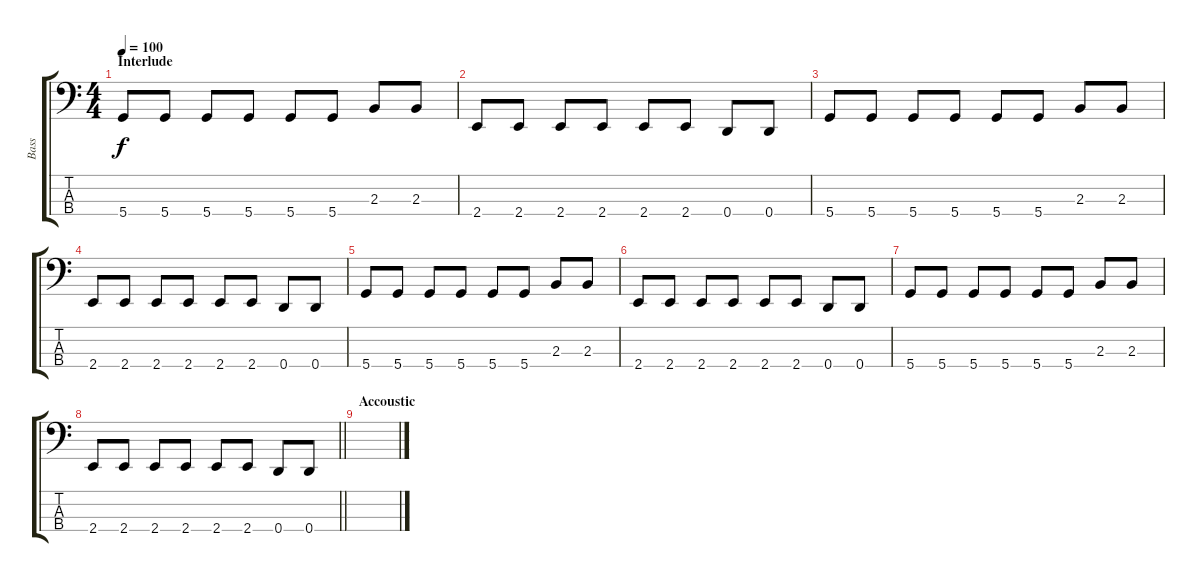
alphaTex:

\track ("Bass" "Bass") {instrument electricbasspick}
\staff {score tabs}
\tuning (G2 D2 A1 D1) {hide}
\ts (4 4)
\section ("" "Interlude")
\tempo 100
\clef f4
\ks c
5.4.8{dy f} 5.4.8 5.4.8 5.4.8 5.4.8 5.4.8 2.3.8 2.3.8 |
2.4.8 2.4.8 2.4.8 2.4.8 2.4.8 2.4.8 0.4.8 0.4.8 |
5.4.8 5.4.8 5.4.8 5.4.8 5.4.8 5.4.8 2.3.8 2.3.8 |
2.4.8 2.4.8 2.4.8 2.4.8 2.4.8 2.4.8 0.4.8 0.4.8 |
5.4.8 5.4.8 5.4.8 5.4.8 5.4.8 5.4.8 2.3.8 2.3.8 |
2.4.8 2.4.8 2.4.8 2.4.8 2.4.8 2.4.8 0.4.8 0.4.8 |
5.4.8 5.4.8 5.4.8 5.4.8 5.4.8 5.4.8 2.3.8 2.3.8 |
\barLineRight lightlight
2.4.8 2.4.8 2.4.8 2.4.8 2.4.8 2.4.8 0.4.8 0.4.8 |
\section ("" "Accoustic")
